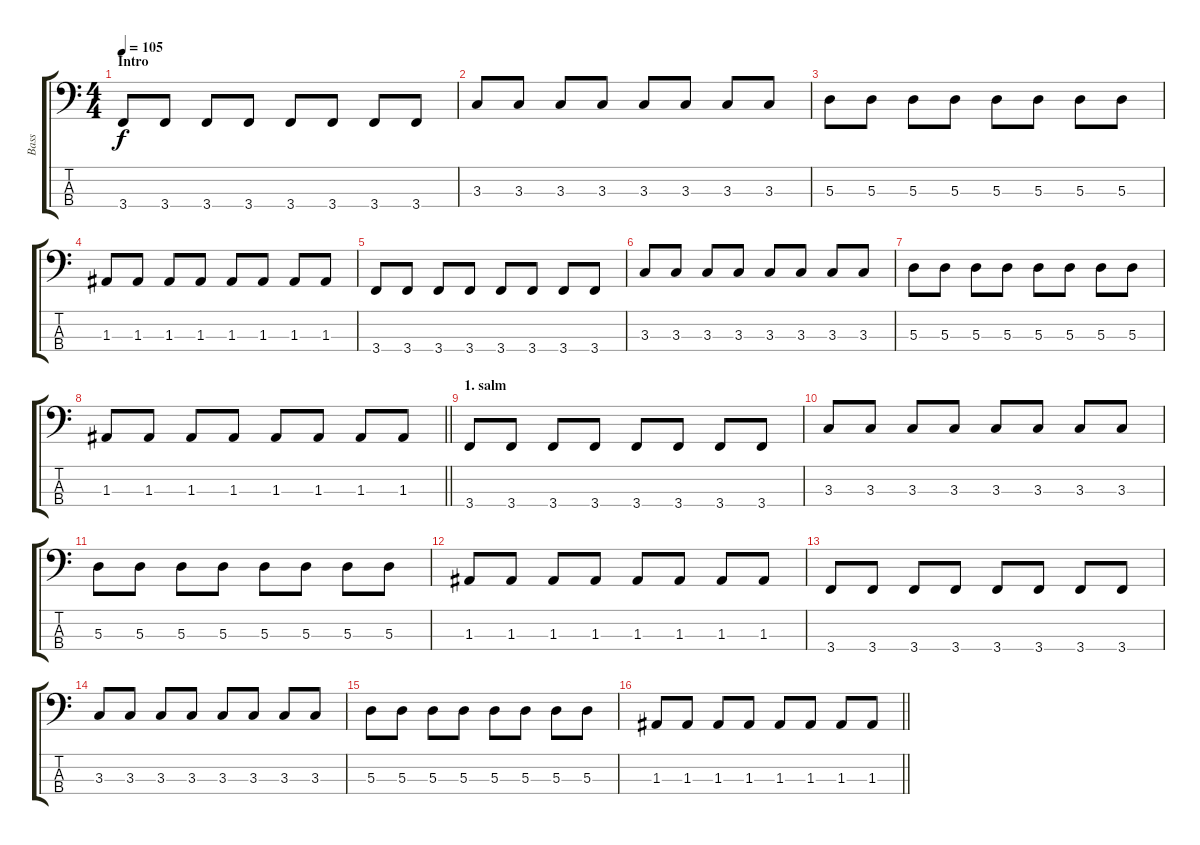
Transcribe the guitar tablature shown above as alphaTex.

\track ("Bass" "Bass") {instrument electricbasspick}
\staff {score tabs}
\tuning (G2 D2 A1 D1) {hide}
\ts (4 4)
\section ("" "Intro")
\tempo 105
\clef f4
\ks c
3.4.8{dy f instrument electricbasspick} 3.4.8 3.4.8 3.4.8 3.4.8 3.4.8 3.4.8 3.4.8 |
3.3.8 3.3.8 3.3.8 3.3.8 3.3.8 3.3.8 3.3.8 3.3.8 |
5.3.8 5.3.8 5.3.8 5.3.8 5.3.8 5.3.8 5.3.8 5.3.8 |
1.3.8 1.3.8 1.3.8 1.3.8 1.3.8 1.3.8 1.3.8 1.3.8 |
3.4.8 3.4.8 3.4.8 3.4.8 3.4.8 3.4.8 3.4.8 3.4.8 |
3.3.8 3.3.8 3.3.8 3.3.8 3.3.8 3.3.8 3.3.8 3.3.8 |
5.3.8 5.3.8 5.3.8 5.3.8 5.3.8 5.3.8 5.3.8 5.3.8 |
\barLineRight lightlight
1.3.8 1.3.8 1.3.8 1.3.8 1.3.8 1.3.8 1.3.8 1.3.8 |
\section ("" "1. salm")
3.4.8 3.4.8 3.4.8 3.4.8 3.4.8 3.4.8 3.4.8 3.4.8 |
3.3.8 3.3.8 3.3.8 3.3.8 3.3.8 3.3.8 3.3.8 3.3.8 |
5.3.8 5.3.8 5.3.8 5.3.8 5.3.8 5.3.8 5.3.8 5.3.8 |
1.3.8 1.3.8 1.3.8 1.3.8 1.3.8 1.3.8 1.3.8 1.3.8 |
3.4.8 3.4.8 3.4.8 3.4.8 3.4.8 3.4.8 3.4.8 3.4.8 |
3.3.8 3.3.8 3.3.8 3.3.8 3.3.8 3.3.8 3.3.8 3.3.8 |
5.3.8 5.3.8 5.3.8 5.3.8 5.3.8 5.3.8 5.3.8 5.3.8 |
\barLineRight lightlight
1.3.8 1.3.8 1.3.8 1.3.8 1.3.8 1.3.8 1.3.8 1.3.8
